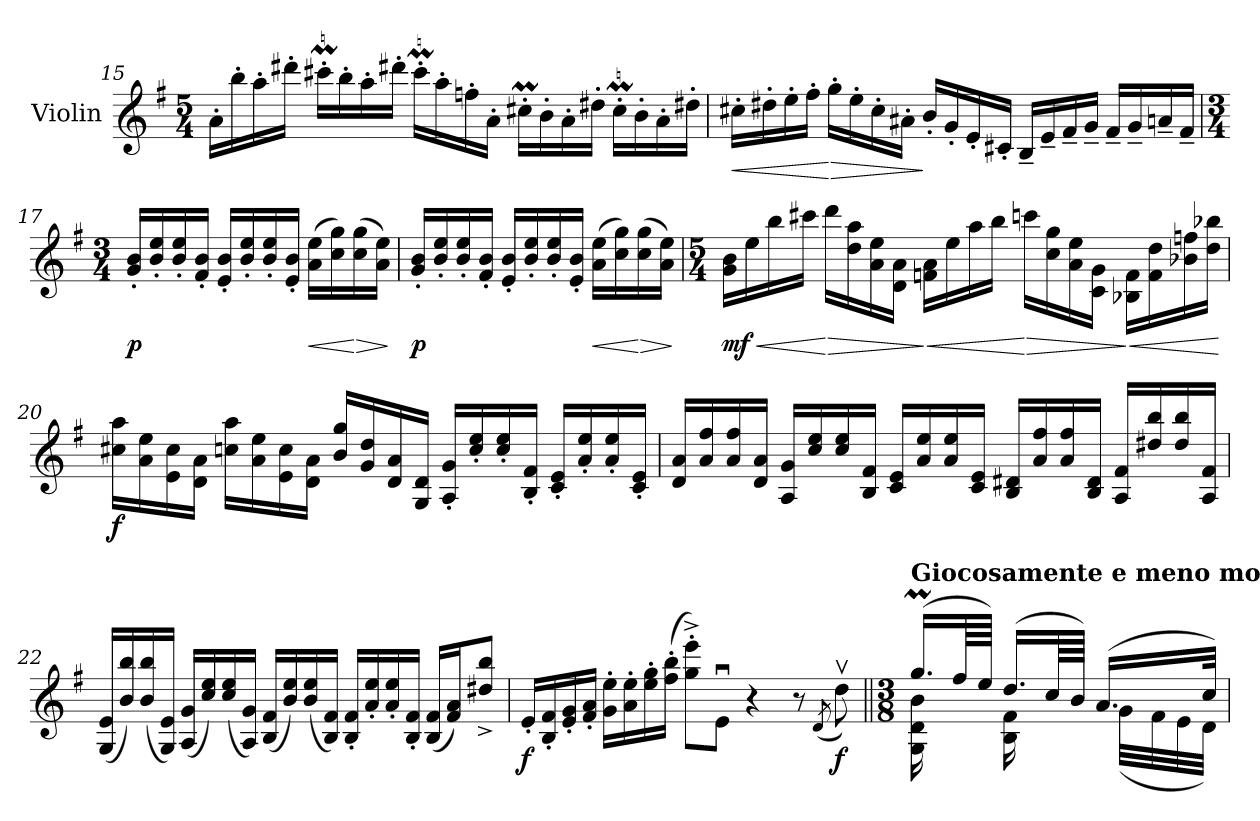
**kern	**dynam
*part1	*part1
*staff1	*staff1
*I"Violin	*
*I'Vln.	*
!!LO:LB:g=z
*clefG2	*
*k[f#]	*
*M5/4	*
=15	=15
16a'\LL	.
16bb'\	.
16aa'\	.
16ddd#X'\JJ	.
16ccc#Xm'\LL	.
16bb'\	.
16aa'\	.
16ddd#'\JJ	.
16ccc#m'\LL	.
16aa'\	.
16ffn'\	.
16a'\JJ	.
16cc#Xm'\LL	.
16b'\	.
16a'\	.
16dd#X'\JJ	.
16cc#m'\LL	.
16b'\	.
16a'\	.
16dd#'\JJ	.
=16	=16
!	!LO:HP:b
16cc#X'\LL	<
16dd#X'\	.
16ee'\	.
16ff#'\JJ	.
!	!LO:HP:n=1:b
16gg'\LL	[ >
16ee'\	.
16cc#'\	.
16a#X'\JJ	.
16b'/LL	]
16g'/	.
16e'/	.
16c#X'/JJ	.
16B~/LL	.
16e~/	.
16f#~/	.
16g~/JJ	.
16f#~/LL	.
16g~/	.
16an~/	.
16f#~/JJ	.
!!LO:LB:g=z
=17	=17
*M3/4	*
!	!LO:DY:b
16g/' 16b/'LL	p
16b/' 16ee/'	.
16b/' 16ee/'	.
16f#/' 16b/'JJ	.
16e/' 16b/'LL	.
16b/' 16ee/'	.
16b/' 16ee/'	.
16e/' 16b/'JJ	.
!	!LO:HP:b
(>16a\ 16ee\LL	<
16cc\ 16gg\)	.
!	!LO:HP:n=1:b
(>16cc\ 16gg\	[ >
16a\ 16ee\JJ)	.
.	]
=18	=18
!	!LO:DY:b
16g/' 16b/'LL	p
16b/' 16ee/'	.
16b/' 16ee/'	.
16f#/' 16b/'JJ	.
16e/' 16b/'LL	.
16b/' 16ee/'	.
16b/' 16ee/'	.
16e/' 16b/'JJ	.
!	!LO:HP:b
(>16a\ 16ee\LL	<
16cc\ 16gg\)	.
!	!LO:HP:n=1:b
(>16cc\ 16gg\	[ >
16a\ 16ee\JJ)	.
.	]
=19	=19
*M5/4	*
!	!LO:HP:b
!	!LO:DY:n=1:b
16g\ 16b\LL	< mf
16ee\	.
16bb\	.
16ccc#X\JJ	.
!	!LO:HP:n=1:b
16ddd\LL	[ >
16dd\ 16aa\	.
16a\ 16ee\	.
16d\ 16a\JJ	.
!	!LO:HP:n=1:b
16fn\ 16a\LL	] <
16ee\	.
16aa\	.
16bb\JJ	.
!	!LO:HP:n=1:b
16cccn\LL	[ >
16cc\ 16gg\	.
16a\ 16ee\	.
16c\ 16g\JJ	.
!	!LO:HP:n=1:b
16B-X\ 16f\LL	] <
16f\ 16dd\	.
16b-X\ 16ffn\	.
16dd\ 16bb-X\JJ	.
.	[
!!LO:LB:g=z
=20	=20
!	!LO:DY:b
16cc#X\ 16aa\LL	f
16a\ 16ee\	.
16e\ 16cc#\	.
16d\ 16a\JJ	.
16ccn\ 16aa\LL	.
16a\ 16ee\	.
16e\ 16cc\	.
16d\ 16a\JJ	.
16b/ 16gg/LL	.
16g/ 16dd/	.
16d/ 16a/	.
16G/ 16d/JJ	.
16A/' 16g/'LL	.
16cc/' 16ee/'	.
16cc/' 16ee/'	.
16B/' 16f#/'JJ	.
16c/' 16e/'LL	.
16a/' 16ee/'	.
16a/' 16ee/'	.
16c/' 16e/'JJ	.
=21	=21
!	!LO:DY:b
!	!LO:DY:n=1:b
16d/ 16a/LL	other-dynamics f
16a/ 16ff#/	.
16a/ 16ff#/	.
16d/ 16a/JJ	.
16A/ 16g/LL	.
16cc/ 16ee/	.
16cc/ 16ee/	.
16B/ 16f#/JJ	.
16c/ 16e/LL	.
16a/ 16ee/	.
16a/ 16ee/	.
16c/ 16e/JJ	.
16B/ 16d#X/LL	.
16a/ 16ff#/	.
16a/ 16ff#/	.
16B/ 16d#/JJ	.
16A/ 16f#/LL	.
16dd#X/ 16bb/	.
16dd#/ 16bb/	.
16A/ 16f#/JJ	.
!!LO:PB:g=z
=22	=22
(<16G/ 16e/LL	.
16b/ 16bb/)	.
(<16b/ 16bb/	.
16G/ 16e/JJ)	.
(<16A/ 16g/LL	.
16cc/ 16ee/)	.
(<16cc/ 16ee/	.
16A/ 16g/JJ)	.
(<16B/ 16f#/LL	.
16b/ 16ee/)	.
(<16b/ 16ee/	.
16B/ 16f#/JJ)	.
16B/' 16f#/'LL	.
16a/' 16ee/'	.
16a/' 16ee/'	.
16B/' 16f#/'JJ	.
(<16B/ 16f#/LL	.
16f#/ 16a/J)	.
8dd#X/^ 8bb/^J	.
=23	=23
!	!LO:DY:b
16e'/LL	f
16B/' 16f#/'	.
16e/' 16g/'	.
16f#/' 16a/'JJ	.
16g\' 16ee\'LL	.
16a\' 16ee\'	.
16ee\' 16gg\'	.
(>16ff#\' 16bb\'JJ	.
8gg\'^ 8eee\'^L)	.
8eu\J	.
4r	.
8r	.
(<8qd/	.
!	!LO:DY:b
8ddv\)	f
!!LO:LB:g=z
=24||	=24||
*M3/8	*
*^	*
!LO:TX:a:B:t=Giocosamente e meno mosso	!	!
(>16.ggM/LL	16G\ 16d\ 16b\	.
.	16ryy	.
64ff#/LL	.	.
64ee/JJJJ)	.	.
(>16.dd/LL	16B\ 16f#\	.
.	16ryy	.
64cc/LL	.	.
64b/JJJJ)	.	.
(>16.a/LL	(<32g\LLL	.
.	32f#\	.
.	32e\	.
32cc/JJk)	32d\JJJ)	.
*v	*v	*
=	=
*-	*-
